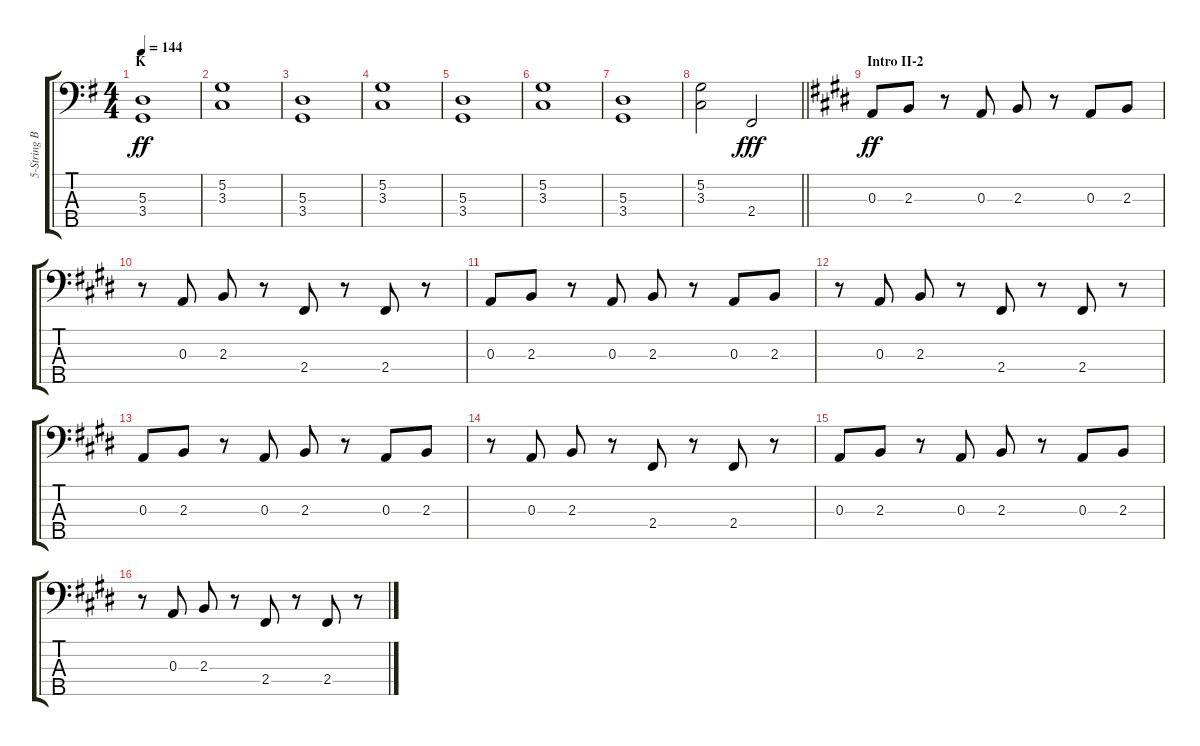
\track ("5-String Bass" "5-String B") {instrument electricbassfinger}
\staff {score tabs}
\tuning (G2 D2 A1 E1 B0) {hide}
\ts (4 4)
\section ("" "K")
\tempo 144
\clef f4
\ks g
(5.3 3.4).1{dy ff} |
(5.2 3.3).1 |
(5.3 3.4).1 |
(5.2 3.3).1 |
(5.3 3.4).1 |
(5.2 3.3).1 |
(5.3 3.4).1 |
\barLineRight lightlight
(5.2 3.3).2 2.4.2{dy fff} |
\section ("" "Intro II-2")
\ks e
0.3.8{dy ff} 2.3.8 r.8 0.3.8 2.3.8 r.8 0.3.8 2.3.8 |
r.8 0.3.8 2.3.8 r.8 2.4.8 r.8 2.4.8 r.8 |
0.3.8 2.3.8 r.8 0.3.8 2.3.8 r.8 0.3.8 2.3.8 |
r.8 0.3.8 2.3.8 r.8 2.4.8 r.8 2.4.8 r.8 |
0.3.8 2.3.8 r.8 0.3.8 2.3.8 r.8 0.3.8 2.3.8 |
r.8 0.3.8 2.3.8 r.8 2.4.8 r.8 2.4.8 r.8 |
0.3.8 2.3.8 r.8 0.3.8 2.3.8 r.8 0.3.8 2.3.8 |
r.8 0.3.8 2.3.8 r.8 2.4.8 r.8 2.4.8 r.8
